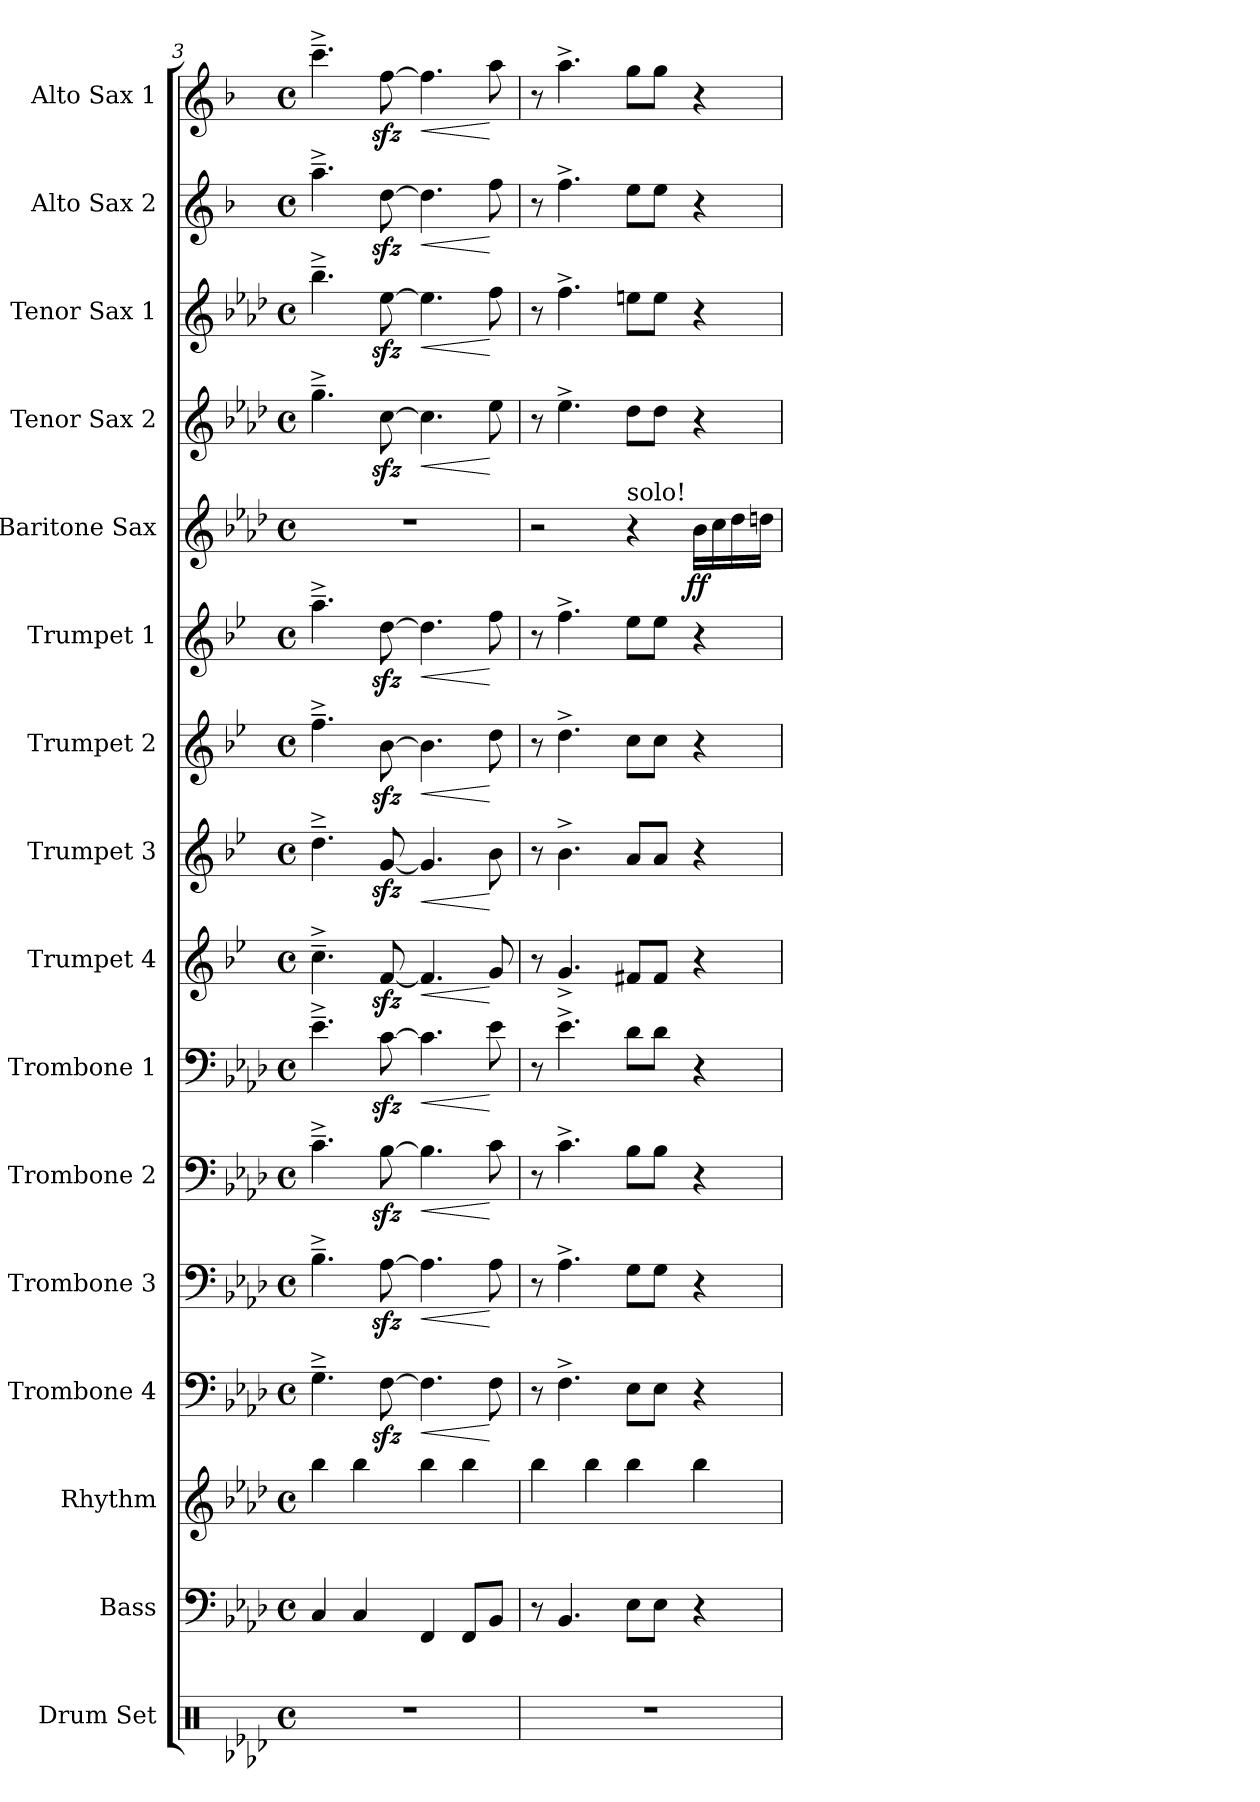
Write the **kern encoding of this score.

**kern	**kern	**kern	**kern	**dynam	**kern	**dynam	**kern	**dynam	**kern	**dynam	**kern	**dynam	**kern	**dynam	**kern	**dynam	**kern	**dynam	**kern	**dynam	**kern	**dynam	**kern	**dynam	**kern	**dynam	**kern	**dynam
*part16	*part15	*part14	*part13	*part13	*part12	*part12	*part11	*part11	*part10	*part10	*part9	*part9	*part8	*part8	*part7	*part7	*part6	*part6	*part5	*part5	*part4	*part4	*part3	*part3	*part2	*part2	*part1	*part1
*staff16	*staff15	*staff14	*staff13	*staff13	*staff12	*staff12	*staff11	*staff11	*staff10	*staff10	*staff9	*staff9	*staff8	*staff8	*staff7	*staff7	*staff6	*staff6	*staff5	*staff5	*staff4	*staff4	*staff3	*staff3	*staff2	*staff2	*staff1	*staff1
*I"Drum Set	*I"Bass	*I"Rhythm	*I"Trombone 4	*	*I"Trombone 3	*	*I"Trombone 2	*	*I"Trombone 1	*	*I"Trumpet 4	*	*I"Trumpet 3	*	*I"Trumpet 2	*	*I"Trumpet 1	*	*I"Baritone Sax	*	*I"Tenor Sax 2	*	*I"Tenor Sax 1	*	*I"Alto Sax 2	*	*I"Alto Sax 1	*
*I'Drums	*I'Bass	*	*I'Bone 4	*	*I'Bone 3	*	*I'Bone 2	*	*I'Bone 1	*	*I'Tpt 4	*	*I'Tpt 3	*	*I'Tpt 2	*	*I'Tpt 1	*	*I'Bari Sax	*	*I'Tenor 2	*	*I'Tenor 1	*	*I'Alto 2	*	*I'Alto 1	*
*clefX	*clefF4	*clefG2	*clefF4	*	*clefF4	*	*clefF4	*	*clefF4	*	*clefG2	*	*clefG2	*	*clefG2	*	*clefG2	*	*clefG2	*	*clefG2	*	*clefG2	*	*clefG2	*	*clefG2	*
*	*ITrd7c12	*ITrd7c12	*	*	*	*	*	*	*	*	*ITrd1c2	*	*ITrd1c2	*	*ITrd1c2	*	*ITrd1c2	*	*ITrd12c21	*	*ITrd8c14	*	*ITrd8c14	*	*ITrd5c9	*	*ITrd5c9	*
*k[b-e-a-d-]	*k[b-e-a-d-]	*k[b-e-a-d-]	*k[b-e-a-d-]	*	*k[b-e-a-d-]	*	*k[b-e-a-d-]	*	*k[b-e-a-d-]	*	*k[b-e-a-d-]	*	*k[b-e-a-d-]	*	*k[b-e-a-d-]	*	*k[b-e-a-d-]	*	*k[b-e-a-d-]	*	*k[b-e-a-d-]	*	*k[b-e-a-d-]	*	*k[b-e-a-d-]	*	*k[b-e-a-d-]	*
*A-:	*A-:	*A-:	*A-:	*	*A-:	*	*A-:	*	*A-:	*	*A-:	*	*A-:	*	*A-:	*	*A-:	*	*A-:	*	*A-:	*	*A-:	*	*A-:	*	*A-:	*
*M4/4	*M4/4	*M4/4	*M4/4	*	*M4/4	*	*M4/4	*	*M4/4	*	*M4/4	*	*M4/4	*	*M4/4	*	*M4/4	*	*M4/4	*	*M4/4	*	*M4/4	*	*M4/4	*	*M4/4	*
*met(c)	*met(c)	*met(c)	*met(c)	*	*met(c)	*	*met(c)	*	*met(c)	*	*met(c)	*	*met(c)	*	*met(c)	*	*met(c)	*	*met(c)	*	*met(c)	*	*met(c)	*	*met(c)	*	*met(c)	*
=3	=3	=3	=3	=3	=3	=3	=3	=3	=3	=3	=3	=3	=3	=3	=3	=3	=3	=3	=3	=3	=3	=3	=3	=3	=3	=3	=3	=3
1r	4CC/	4b-\	4.G^>~>\	.	4.B-^>~>\	.	4.c^>~>\	.	4.e-^>~>\	.	4.b-^>~>\	.	4.cc^>~>\	.	4.ee-^>~>\	.	4.gg^>~>\	.	1r	.	4.g^>~>\	.	4.b-^>~>\	.	4.cc^>~>\	.	4.ee-^>~>\	.
.	4CC/	4b-\	.	.	.	.	.	.	.	.	.	.	.	.	.	.	.	.	.	.	.	.	.	.	.	.	.	.
.	.	.	[8Fzz<\	.	[8A-zz<\	.	[8B-zz<\	.	[8czz<\	.	[8e-izz</	.	[8fzz</	.	[8a-zz<\	.	[8cczz<\	.	.	.	[8czz<\	.	[8e-izz<\	.	[8fzz<\	.	[8a-zz<\	.
!	!	!	!	!LO:HP:b	!	!LO:HP:b	!	!LO:HP:b	!	!LO:HP:b	!	!LO:HP:b	!	!LO:HP:b	!	!LO:HP:b	!	!LO:HP:b	!	!	!	!LO:HP:b	!	!LO:HP:b	!	!LO:HP:b	!	!LO:HP:b
.	4FFF/	4b-\	4.F\]	<	4.A-\]	<	4.B-\]	<	4.c\]	<	4.e-/]	<	4.f/]	<	4.a-\]	<	4.cc\]	<	.	.	4.c\]	<	4.e-\]	<	4.f\]	<	4.a-\]	<
.	8FFF/L	4b-\	.	.	.	.	.	.	.	.	.	.	.	.	.	.	.	.	.	.	.	.	.	.	.	.	.	.
.	8BBB-/J	.	8F\	[	8A-\	[	8c\	[	8e-\	[	8f/	[	8a-\	[	8cc\	[	8ee-\	[	.	.	8e-\	[	8f\	[	8a-\	[	8cc\	[
=4	=4	=4	=4	=4	=4	=4	=4	=4	=4	=4	=4	=4	=4	=4	=4	=4	=4	=4	=4	=4	=4	=4	=4	=4	=4	=4	=4	=4
*	*	*	*	*	*	*	*	*	*	*	*	*	*	*	*	*	*	*	*^	*	*	*	*	*	*	*	*	*
1r	8r	4b-\	8r	.	8r	.	8r	.	8r	.	8r	.	8r	.	8r	.	8r	.	2r	3%2ryy	.	8r	.	8r	.	8r	.	8r	.
.	4.BBB-/	.	4.F^>\	.	4.A-^>\	.	4.c^>\	.	4.e-^>\	.	4.f^>/	.	4.a-^>\	.	4.cc^>\	.	4.ee-^>\	.	.	.	.	4.e-^>\	.	4.f^>\	.	4.a-^>\	.	4.cc^>\	.
.	.	4b-\	.	.	.	.	.	.	.	.	.	.	.	.	.	.	.	.	.	.	.	.	.	.	.	.	.	.	.
!	!	!	!	!	!	!	!	!	!	!	!	!	!	!	!	!	!	!	!LO:TX:a:t=solo!	!	!	!	!	!	!	!	!	!	!
.	8EE-\L	4b-\	8E-\L	.	8G\L	.	8B-\L	.	8d-\L	.	8en/L	.	8g/L	.	8b-\L	.	8dd-\L	.	4r	.	.	8d-\L	.	8en\L	.	8g\L	.	8b-\L	.
.	8EE-\J	.	8E-\J	.	8G\J	.	8B-\J	.	8d-\J	.	8e/J	.	8g/J	.	8b-\J	.	8dd-\J	.	.	.	.	8d-\J	.	8e\J	.	8g\J	.	8b-\J	.
.	.	.	.	.	.	.	.	.	.	.	.	.	.	.	.	.	.	.	.	24..ryy	.	.	.	.	.	.	.	.	.
!	!	!	!	!	!	!	!	!	!	!	!	!	!	!	!	!	!	!	!	!	!LO:DY:b	!	!	!	!	!	!	!	!
.	.	.	.	.	.	.	.	.	.	.	.	.	.	.	.	.	.	.	.	6ryy	ff	.	.	.	.	.	.	.	.
.	4r	4b-\	4r	.	4r	.	4r	.	4r	.	4r	.	4r	.	4r	.	4r	.	16B-\LL	.	.	4r	.	4r	.	4r	.	4r	.
.	.	.	.	.	.	.	.	.	.	.	.	.	.	.	.	.	.	.	16c\	.	.	.	.	.	.	.	.	.	.
.	.	.	.	.	.	.	.	.	.	.	.	.	.	.	.	.	.	.	16d-\	.	.	.	.	.	.	.	.	.	.
.	.	.	.	.	.	.	.	.	.	.	.	.	.	.	.	.	.	.	.	12ryy	.	.	.	.	.	.	.	.	.
.	.	.	.	.	.	.	.	.	.	.	.	.	.	.	.	.	.	.	16dn\JJ	.	.	.	.	.	.	.	.	.	.
.	.	.	.	.	.	.	.	.	.	.	.	.	.	.	.	.	.	.	.	96ryy	.	.	.	.	.	.	.	.	.
*	*	*	*	*	*	*	*	*	*	*	*	*	*	*	*	*	*	*	*v	*v	*	*	*	*	*	*	*	*	*
=	=	=	=	=	=	=	=	=	=	=	=	=	=	=	=	=	=	=	=	=	=	=	=	=	=	=	=	=
*-	*-	*-	*-	*-	*-	*-	*-	*-	*-	*-	*-	*-	*-	*-	*-	*-	*-	*-	*-	*-	*-	*-	*-	*-	*-	*-	*-	*-
